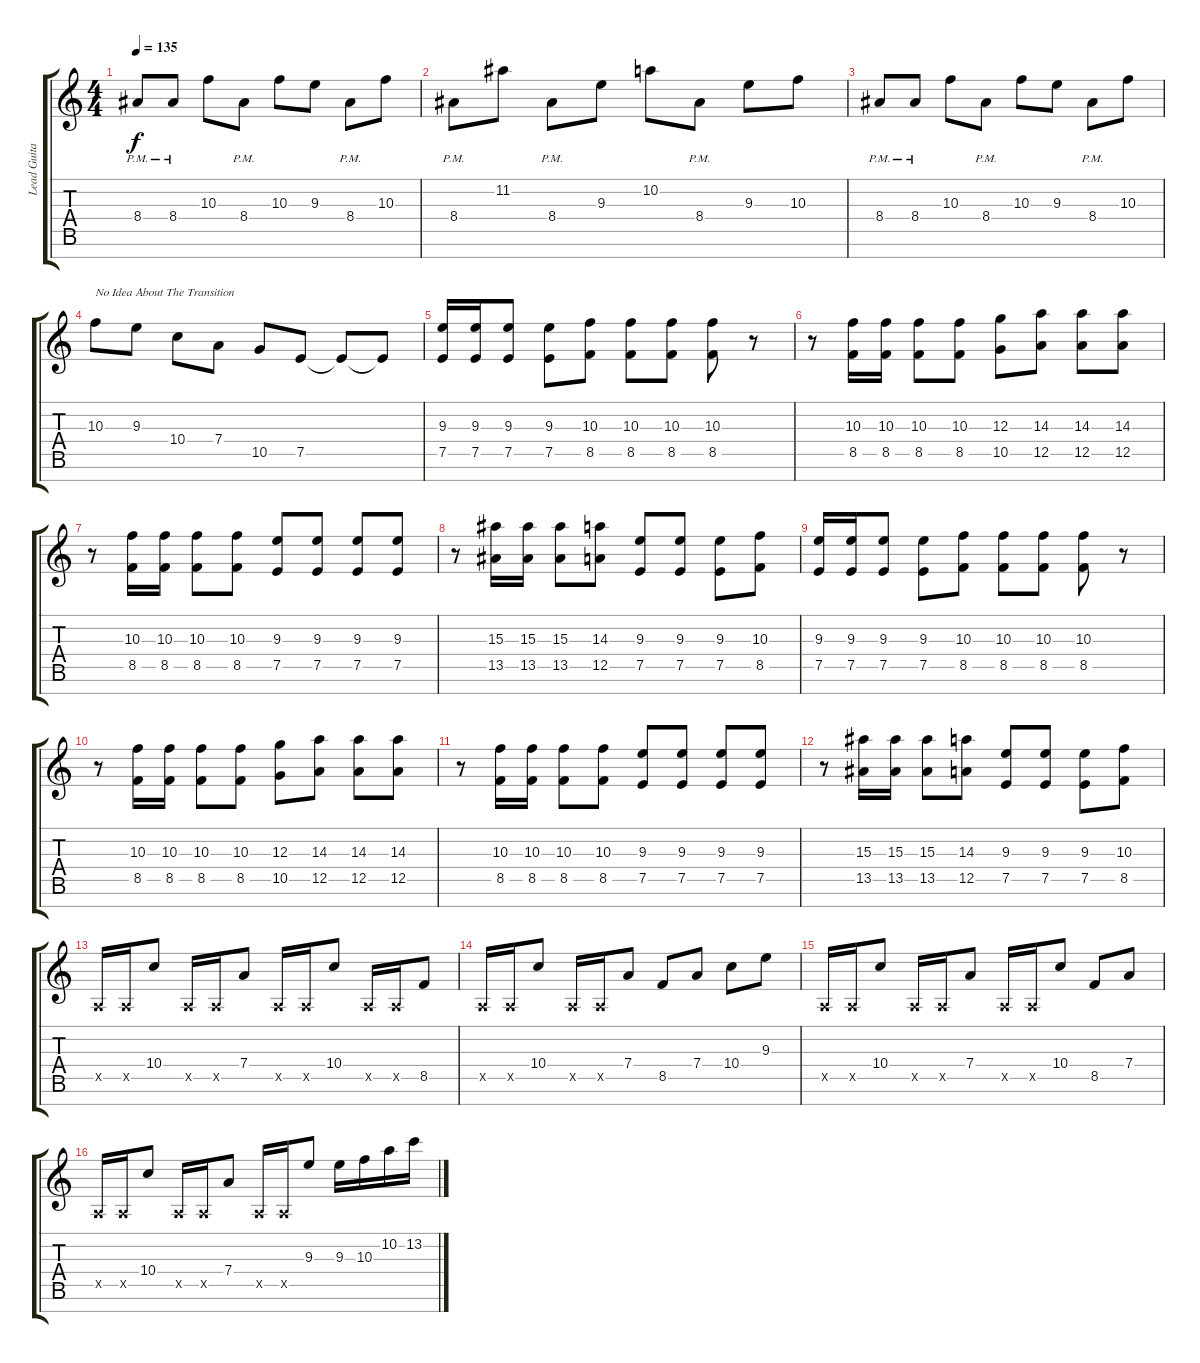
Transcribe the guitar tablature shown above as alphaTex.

\track ("Lead Guitar" "Lead Guita") {instrument overdrivenguitar}
\staff {score tabs}
\tuning (E4 B3 G3 D3 A2 E2 B1) {hide}
\ts (4 4)
\tempo 135
\clef g2
\ks c
8.4{pm}.8{dy f} 8.4{pm}.8 10.3.8 8.4{pm}.8 10.3.8 9.3.8 8.4{pm}.8 10.3.8 |
8.4{pm}.8 11.2.8 8.4{pm}.8 9.3.8 10.2.8 8.4{pm}.8 9.3.8 10.3.8 |
8.4{pm}.8 8.4{pm}.8 10.3.8 8.4{pm}.8 10.3.8 9.3.8 8.4{pm}.8 10.3.8 |
10.3.8{txt "No Idea About The Transition"} 9.3.8 10.4.8 7.4.8 10.5.8 7.5.8 7.5{t}.8 7.5{t}.8 |
(9.3 7.5).16 (9.3 7.5).16 (9.3 7.5).8 (9.3 7.5).8 (10.3 8.5).8 (10.3 8.5).8 (10.3 8.5).8 (10.3 8.5).8 r.8 |
r.8 (10.3 8.5).16 (10.3 8.5).16 (10.3 8.5).8 (10.3 8.5).8 (12.3 10.5).8 (14.3 12.5).8 (14.3 12.5).8 (14.3 12.5).8 |
r.8 (10.3 8.5).16 (10.3 8.5).16 (10.3 8.5).8 (10.3 8.5).8 (9.3 7.5).8 (9.3 7.5).8 (9.3 7.5).8 (9.3 7.5).8 |
r.8 (15.3 13.5).16 (15.3 13.5).16 (15.3 13.5).8 (14.3 12.5).8 (9.3 7.5).8 (9.3 7.5).8 (9.3 7.5).8 (10.3 8.5).8 |
(9.3 7.5).16 (9.3 7.5).16 (9.3 7.5).8 (9.3 7.5).8 (10.3 8.5).8 (10.3 8.5).8 (10.3 8.5).8 (10.3 8.5).8 r.8 |
r.8 (10.3 8.5).16 (10.3 8.5).16 (10.3 8.5).8 (10.3 8.5).8 (12.3 10.5).8 (14.3 12.5).8 (14.3 12.5).8 (14.3 12.5).8 |
r.8 (10.3 8.5).16 (10.3 8.5).16 (10.3 8.5).8 (10.3 8.5).8 (9.3 7.5).8 (9.3 7.5).8 (9.3 7.5).8 (9.3 7.5).8 |
r.8 (15.3 13.5).16 (15.3 13.5).16 (15.3 13.5).8 (14.3 12.5).8 (9.3 7.5).8 (9.3 7.5).8 (9.3 7.5).8 (10.3 8.5).8 |
0.5{x}.16{volume 16} 0.5{x}.16 10.4.8 0.5{x}.16 0.5{x}.16 7.4.8 0.5{x}.16 0.5{x}.16 10.4.8 0.5{x}.16 0.5{x}.16 8.5.8 |
0.5{x}.16 0.5{x}.16 10.4.8 0.5{x}.16 0.5{x}.16 7.4.8 8.5.8 7.4.8 10.4.8 9.3.8 |
0.5{x}.16 0.5{x}.16 10.4.8 0.5{x}.16 0.5{x}.16 7.4.8 0.5{x}.16 0.5{x}.16 10.4.8 8.5.8 7.4.8 |
0.5{x}.16 0.5{x}.16 10.4.8 0.5{x}.16 0.5{x}.16 7.4.8 0.5{x}.16 0.5{x}.16 9.3.8 9.3.16 10.3.16 10.2.16 13.2.16
